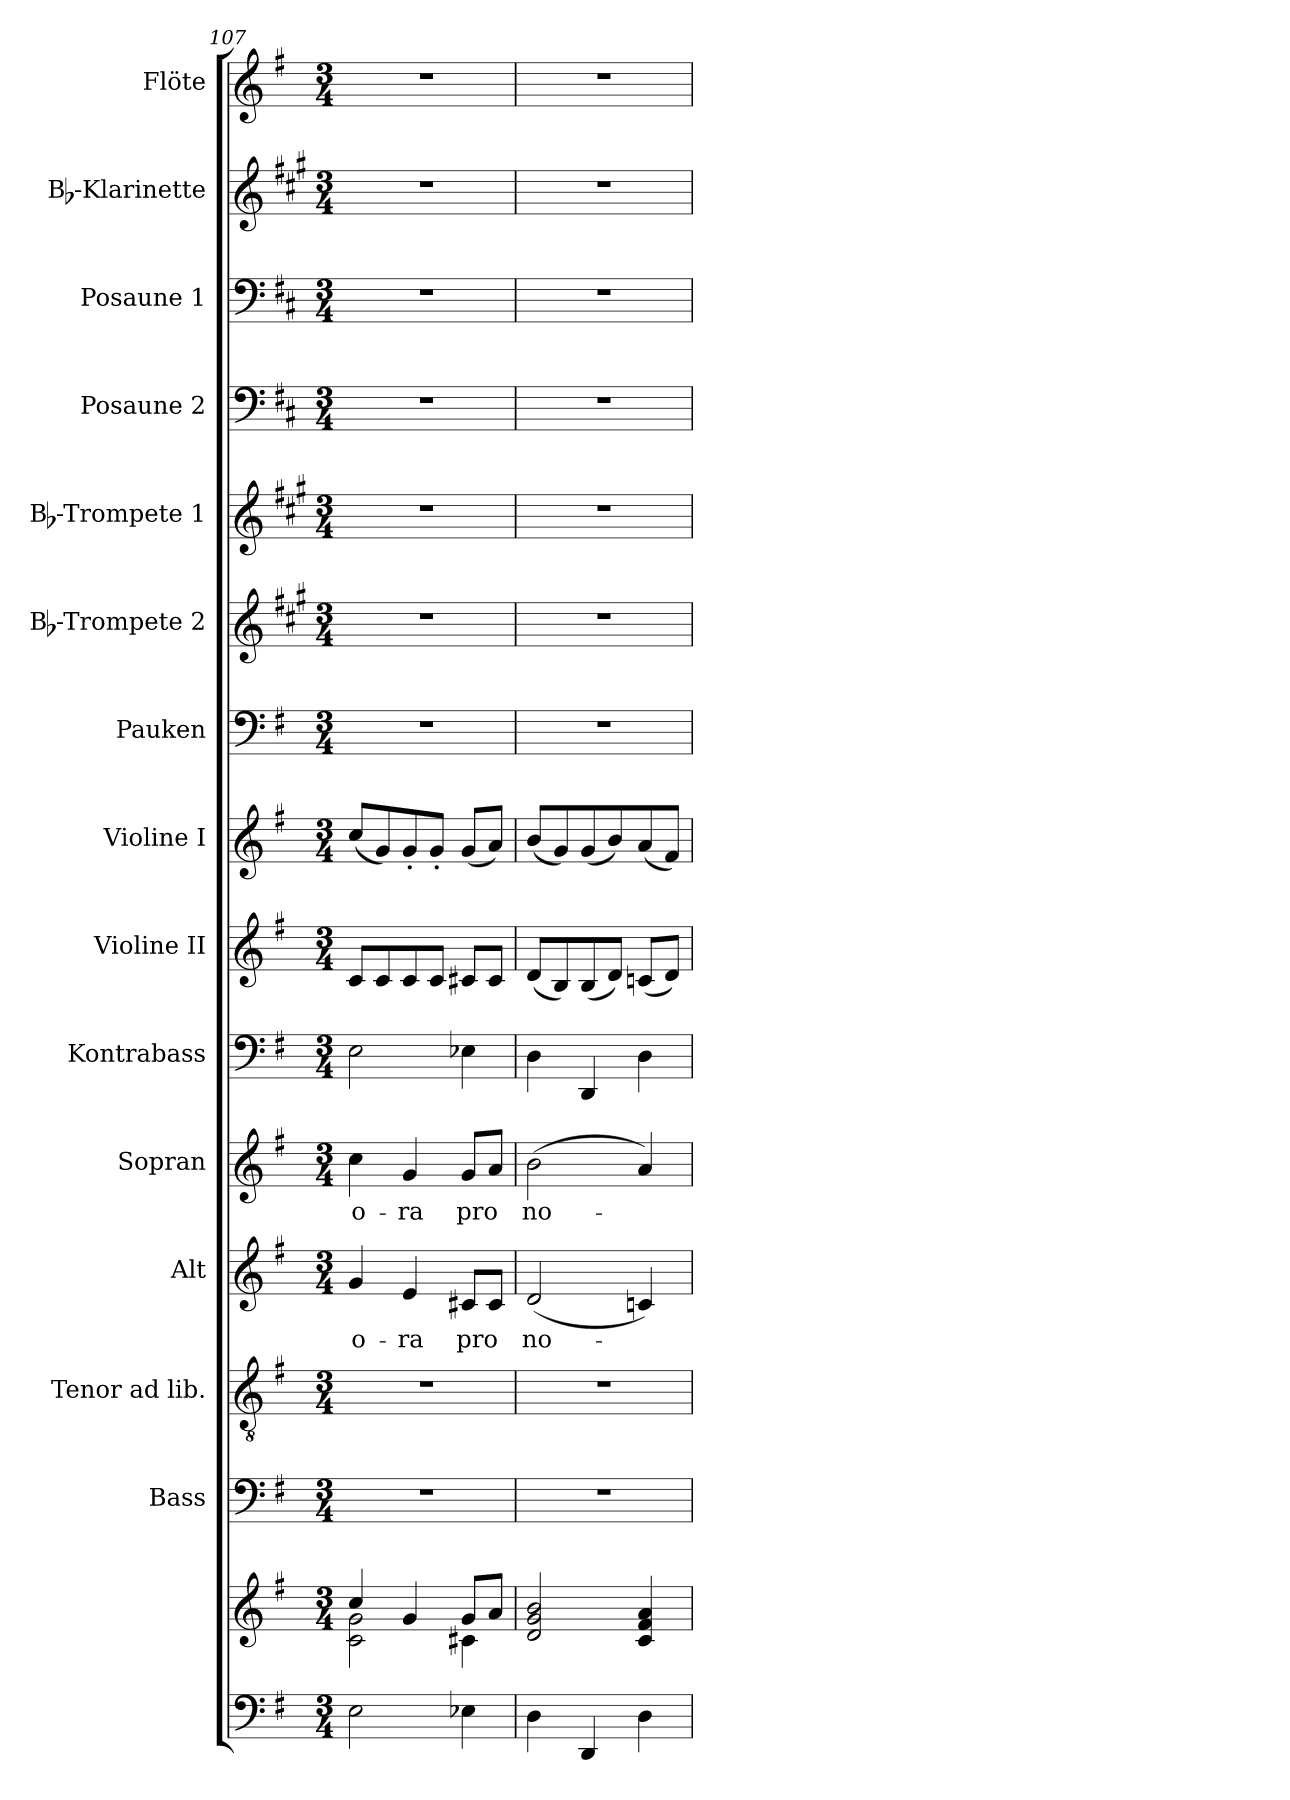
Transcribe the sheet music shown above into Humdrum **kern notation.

**kern	**kern	**kern	**kern	**kern	**text	**kern	**text	**kern	**kern	**kern	**kern	**kern	**kern	**kern	**kern	**kern	**kern
*part15	*part15	*part14	*part13	*part12	*part12	*part11	*part11	*part10	*part9	*part8	*part7	*part6	*part5	*part4	*part3	*part2	*part1
*staff16	*staff15	*staff14	*staff13	*staff12	*staff12	*staff11	*staff11	*staff10	*staff9	*staff8	*staff7	*staff6	*staff5	*staff4	*staff3	*staff2	*staff1
*	*	*I"Bass	*I"Tenor ad lib.	*I"Alt	*	*I"Sopran	*	*I"Kontrabass	*I"Violine II	*I"Violine I	*I"Pauken	*I"Bb-Trompete 2	*I"Bb-Trompete 1	*I"Posaune 2	*I"Posaune 1	*I"Bb-Klarinette	*I"Flöte
*	*	*I'B.	*I'T.	*I'A.	*	*I'S.	*	*I'Kb.	*I'Vl. II	*I'Vl. I	*I'Pk.	*I'Bb Trp. 2	*I'Bb Trp. 1	*I'Pos. 2	*I'Pos. 1	*I'Bb Kl.	*I'Fl.
*clefF4	*clefG2	*clefF4	*clefGv2	*clefG2	*	*clefG2	*	*clefF4	*clefG2	*clefG2	*clefF4	*clefG2	*clefG2	*clefF4	*clefF4	*clefG2	*clefG2
*	*	*	*	*	*	*	*	*ITrd7c12	*	*	*	*ITrd1c2	*ITrd1c2	*ITrd4c7	*ITrd4c7	*ITrd1c2	*
*k[f#]	*k[f#]	*k[f#]	*k[f#]	*k[f#]	*	*k[f#]	*	*k[f#]	*k[f#]	*k[f#]	*k[f#]	*k[f#]	*k[f#]	*k[f#]	*k[f#]	*k[f#]	*k[f#]
*G:	*G:	*G:	*G:	*G:	*	*G:	*	*G:	*G:	*G:	*G:	*G:	*G:	*G:	*G:	*G:	*G:
*M3/4	*M3/4	*M3/4	*M3/4	*M3/4	*	*M3/4	*	*M3/4	*M3/4	*M3/4	*M3/4	*M3/4	*M3/4	*M3/4	*M3/4	*M3/4	*M3/4
=107	=107	=107	=107	=107	=107	=107	=107	=107	=107	=107	=107	=107	=107	=107	=107	=107	=107
*	*^	*	*	*	*	*	*	*	*	*	*	*	*	*	*	*	*
!	!	!	!	!	!	!LO:LY:b	!	!LO:LY:b	!	!	!	!	!	!	!	!	!	!
2E\	4cc/	2c\ 2g\	2.r	2.r	4g/	o-	4cc\	o-	2EE\	8c/L	(<8cc/L	2.r	2.r	2.r	2.r	2.r	2.r	2.r
.	.	.	.	.	.	.	.	.	.	8c/	8g/)	.	.	.	.	.	.	.
!	!	!	!	!	!	!LO:LY:b	!	!LO:LY:b	!	!	!	!	!	!	!	!	!	!
.	4g/	.	.	.	4e/	-ra	4g/	-ra	.	8c/	8g'</	.	.	.	.	.	.	.
.	.	.	.	.	.	.	.	.	.	8c/J	8g'</J	.	.	.	.	.	.	.
!	!	!	!	!	!	!LO:LY:b	!	!LO:LY:b	!	!	!	!	!	!	!	!	!	!
4E-X\	8g/L	4c#X\	.	.	8c#X/L	pro	8g/L	pro	4EE-X\	8c#X/L	(<8g/L	.	.	.	.	.	.	.
.	8a/J	.	.	.	8c#/J	.	8a/J	.	.	8c#/J	8a/J)	.	.	.	.	.	.	.
*	*v	*v	*	*	*	*	*	*	*	*	*	*	*	*	*	*	*	*
=108	=108	=108	=108	=108	=108	=108	=108	=108	=108	=108	=108	=108	=108	=108	=108	=108	=108
!	!	!	!	!	!LO:LY:b	!	!LO:LY:b	!	!	!	!	!	!	!	!	!	!
4D\	2d/ 2g/ 2b/	2.r	2.r	(<2d/	no-	(>2b\	no-	4DD\	(<8d/L	(<8b/L	2.r	2.r	2.r	2.r	2.r	2.r	2.r
.	.	.	.	.	.	.	.	.	8B/)	8g/)	.	.	.	.	.	.	.
4DD/	.	.	.	.	.	.	.	4DDD/	(<8B/	(<8g/	.	.	.	.	.	.	.
.	.	.	.	.	.	.	.	.	8d/J)	8b/)	.	.	.	.	.	.	.
4D\	4c/ 4f#/ 4a/	.	.	4cn/)	.	4a/)	.	4DD\	(<8cn/L	(<8a/	.	.	.	.	.	.	.
.	.	.	.	.	.	.	.	.	8d/J)	8f#/J)	.	.	.	.	.	.	.
=	=	=	=	=	=	=	=	=	=	=	=	=	=	=	=	=	=
*-	*-	*-	*-	*-	*-	*-	*-	*-	*-	*-	*-	*-	*-	*-	*-	*-	*-
